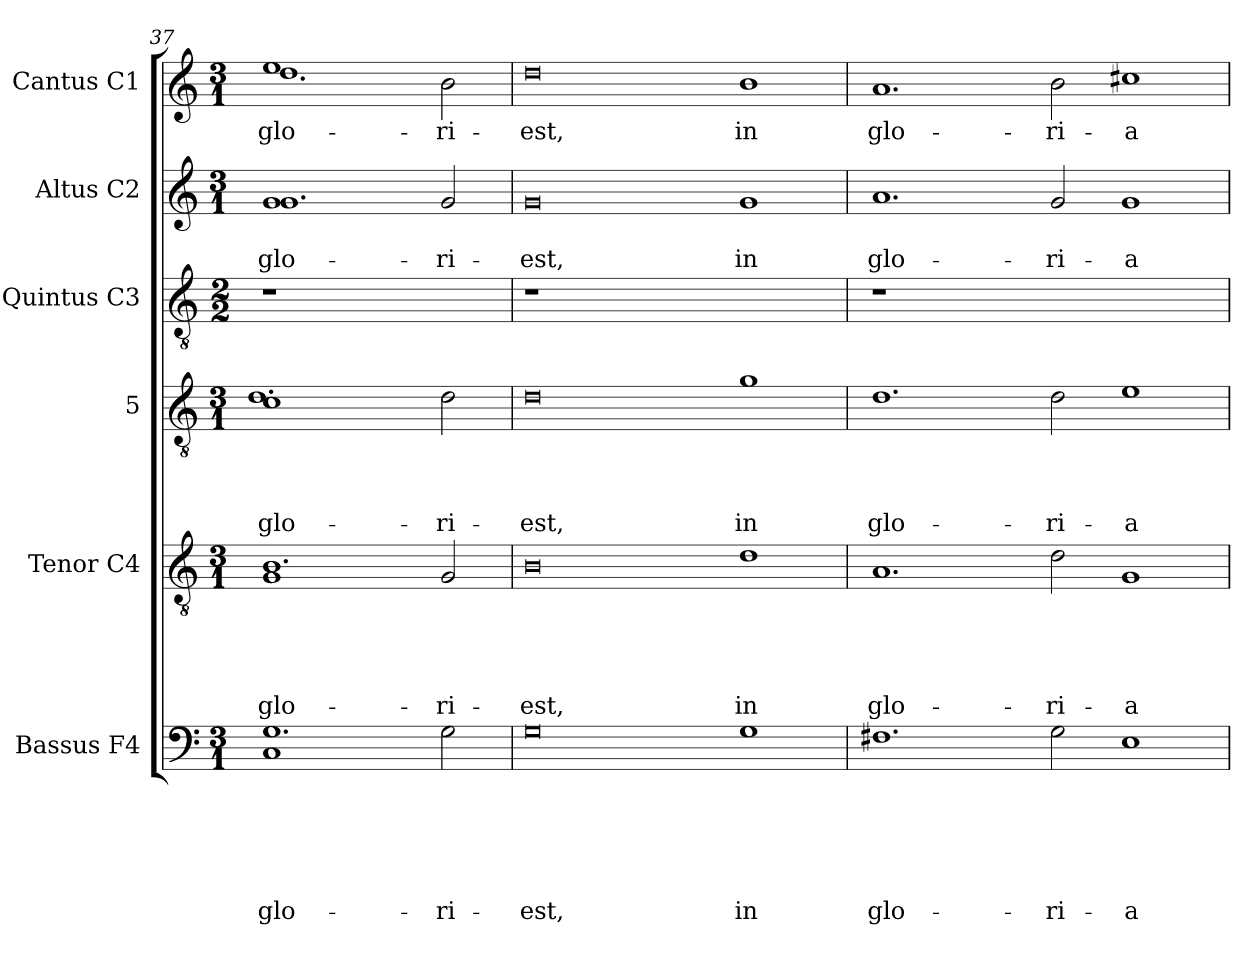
**kern	**text	**text	**text	**text	**text	**text	**kern	**text	**text	**text	**text	**text	**kern	**text	**text	**text	**text	**kern	**kern	**text	**text	**kern	**text
*part6	*part6	*part6	*part6	*part6	*part6	*part6	*part5	*part5	*part5	*part5	*part5	*part5	*part4	*part4	*part4	*part4	*part4	*part3	*part2	*part2	*part2	*part1	*part1
*staff6	*staff6	*staff6	*staff6	*staff6	*staff6	*staff6	*staff5	*staff5	*staff5	*staff5	*staff5	*staff5	*staff4	*staff4	*staff4	*staff4	*staff4	*staff3	*staff2	*staff2	*staff2	*staff1	*staff1
*I"Bassus F4	*	*	*	*	*	*	*I"Tenor C4	*	*	*	*	*	*I"5	*	*	*	*	*I"Quintus C3	*I"Altus C2	*	*	*I"Cantus C1	*
*I'B	*	*	*	*	*	*	*I'T	*	*	*	*	*	*	*	*	*	*	*	*I'A	*	*	*I'C	*
*clefF4	*	*	*	*	*	*	*clefGv2	*	*	*	*	*	*clefGv2	*	*	*	*	*clefGv2	*clefG2	*	*	*clefG2	*
*k[]	*	*	*	*	*	*	*k[]	*	*	*	*	*	*k[]	*	*	*	*	*k[]	*k[]	*	*	*k[]	*
*C:	*	*	*	*	*	*	*C:	*	*	*	*	*	*C:	*	*	*	*	*C:	*C:	*	*	*C:	*
*M3/1	*	*	*	*	*	*	*M3/1	*	*	*	*	*	*M3/1	*	*	*	*	*M2/2	*M3/1	*	*	*M3/1	*
=37	=37	=37	=37	=37	=37	=37	=37	=37	=37	=37	=37	=37	=37	=37	=37	=37	=37	=37	=37	=37	=37	=37	=37
!	!	!	!	!	!	!LO:LY:b:rj	!	!	!	!	!	!	!	!	!	!	!	!	!	!	!	!	!
*^	*	*	*	*	*	*	*	*	*	*	*	*	*	*	*	*	*	*	*	*	*	*	*
!	!	!	!	!	!	!	!LO:LY:b	!	!	!	!	!	!LO:LY:b:rj	!	!	!	!	!	!	!	!	!	!	!
*	*	*	*	*	*	*	*	*^	*	*	*	*	*	*	*	*	*	*	*	*	*	*	*	*
!	!	!	!	!	!	!	!	!	!	!	!	!	!	!LO:LY:b	!	!	!	!	!LO:LY:b:rj	!	!	!	!	!	!
*	*	*	*	*	*	*	*	*	*	*	*	*	*	*	*^	*	*	*	*	*	*	*	*	*	*
!	!	!	!	!	!	!	!	!	!	!	!	!	!	!	!	!	!	!	!	!LO:LY:b	!	!	!	!LO:LY:b:rj	!	!
*	*	*	*	*	*	*	*	*	*	*	*	*	*	*	*	*	*	*	*	*	*	*^	*	*	*	*
!	!	!	!	!	!	!	!	!	!	!	!	!	!	!	!	!	!	!	!	!	!	!	!	!	!LO:LY:b	!	!LO:LY:b:rj
*	*	*	*	*	*	*	*	*	*	*	*	*	*	*	*	*	*	*	*	*	*	*	*	*	*	*^	*
!	!	!	!	!	!	!	!	!	!	!	!	!	!	!	!	!	!	!	!	!	!	!	!	!	!	!	!	!LO:LY:b
1C	1.G	.	.	.	.	.	glo-	1G	1.B	.	.	.	.	glo-	1c	1.d	.	.	.	glo-	1r	1g	1.g	.	glo-	1ee	1.dd	glo-
1ryy	.	.	.	.	.	.	.	1ryy	.	.	.	.	.	.	1ryy	.	.	.	.	.	1ryy	1ryy	.	.	.	1ryy	.	.
!	!	!	!	!	!	!	!LO:LY:b	!	!	!	!	!	!	!LO:LY:b	!	!	!	!	!	!LO:LY:b	!	!	!	!	!LO:LY:b	!	!	!LO:LY:b
.	2G\	.	.	.	.	.	-ri-	.	2G/	.	.	.	.	-ri-	.	2d\	.	.	.	-ri-	.	.	2g/	.	-ri-	.	2b\	-ri-
=38	=38	=38	=38	=38	=38	=38	=38	=38	=38	=38	=38	=38	=38	=38	=38	=38	=38	=38	=38	=38	=38	=38	=38	=38	=38	=38	=38	=38
!	!	!	!	!	!	!	!LO:LY:b	!	!	!	!	!	!	!LO:LY:b	!	!	!	!	!	!LO:LY:b	!	!	!	!	!LO:LY:b	!	!	!LO:LY:b
*v	*v	*	*	*	*	*	*	*	*	*	*	*	*	*	*v	*v	*	*	*	*	*	*v	*v	*	*	*v	*v	*
*	*	*	*	*	*	*	*v	*v	*	*	*	*	*	*	*	*	*	*	*	*	*	*	*	*
0G	.	.	.	.	.	-est,	0B	.	.	.	.	-est,	0d	.	.	.	-est,	1r	0g	.	-est,	0dd	-est,
.	.	.	.	.	.	.	.	.	.	.	.	.	.	.	.	.	.	0ryy	.	.	.	.	.
!	!	!	!	!	!	!LO:LY:b	!	!	!	!	!	!LO:LY:b	!	!	!	!	!LO:LY:b	!	!	!	!LO:LY:b	!	!LO:LY:b
1G	.	.	.	.	.	in	1d	.	.	.	.	in	1g	.	.	.	in	.	1g	.	in	1b	in
=39	=39	=39	=39	=39	=39	=39	=39	=39	=39	=39	=39	=39	=39	=39	=39	=39	=39	=39	=39	=39	=39	=39	=39
!	!	!	!	!	!	!LO:LY:b	!	!	!	!	!	!LO:LY:b	!	!	!	!	!LO:LY:b	!	!	!	!LO:LY:b	!	!LO:LY:b
1.F#X	.	.	.	.	.	glo-	1.A	.	.	.	.	glo-	1.d	.	.	.	glo-	1r	1.a	.	glo-	1.a	glo-
.	.	.	.	.	.	.	.	.	.	.	.	.	.	.	.	.	.	0ryy	.	.	.	.	.
!	!	!	!	!	!	!LO:LY:b	!	!	!	!	!	!LO:LY:b	!	!	!	!	!LO:LY:b	!	!	!	!LO:LY:b	!	!LO:LY:b
2G\	.	.	.	.	.	-ri-	2d\	.	.	.	.	-ri-	2d\	.	.	.	-ri-	.	2g/	.	-ri-	2b\	-ri-
!	!	!	!	!	!	!LO:LY:b:rj	!	!	!	!	!	!LO:LY:b:rj	!	!	!	!	!LO:LY:b:rj	!	!	!	!LO:LY:b:rj	!	!LO:LY:b:rj
1E	.	.	.	.	.	-a	1G	.	.	.	.	-a	1e	.	.	.	-a	.	1g	.	-a	1cc#X	-a
=	=	=	=	=	=	=	=	=	=	=	=	=	=	=	=	=	=	=	=	=	=	=	=
*-	*-	*-	*-	*-	*-	*-	*-	*-	*-	*-	*-	*-	*-	*-	*-	*-	*-	*-	*-	*-	*-	*-	*-
